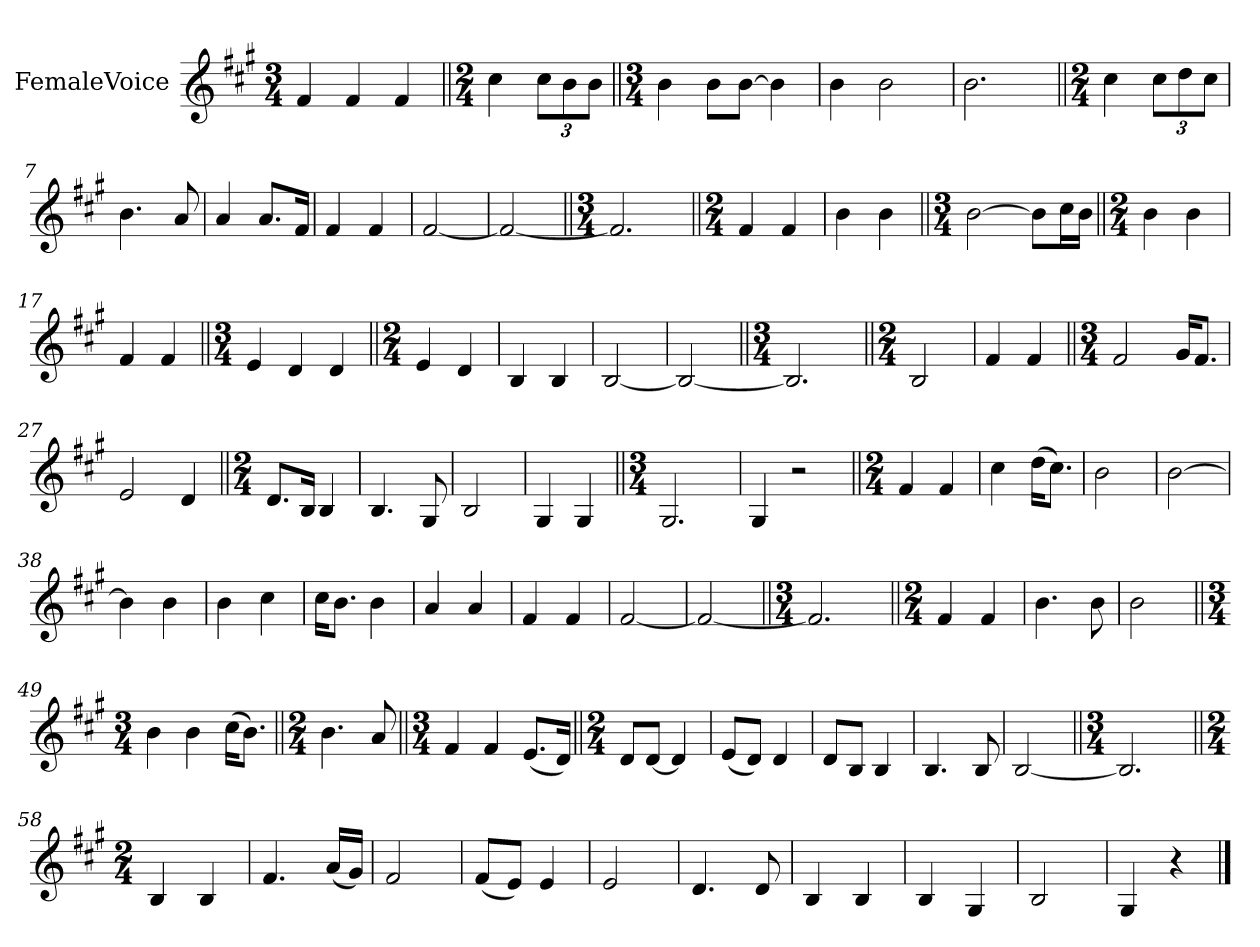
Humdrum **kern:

**kern
*part1
*staff1
*I"FemaleVoice
*clefG2
*k[f#c#g#]
*M3/4
*MM116
=1
4f#
4f#
4f#
=2||
*M2/4
4cc#
12cc#\L
12b\
12b\J
=3||
*M3/4
4b
8b\L
[8b\J
4b]
=4
4b
2b
=5
2.b
=6||
*M2/4
4cc#
12cc#\L
12dd\
12cc#\J
=7
4.b
8a
=8
4a
8.a/L
16f#/Jk
=9
4f#
4f#
=10
[2f#
=11
2f#_
=12||
*M3/4
2.f#]
=13||
*M2/4
4f#
4f#
=14
4b
4b
=15||
*M3/4
[2b
8b\L]
16cc#\L
16b\JJ
=16||
*M2/4
4b
4b
=17
4f#
4f#
=18||
*M3/4
4e
4d
4d
=19||
*M2/4
4e
4d
=20
4B
4B
=21
[2B
=22
2B_
=23||
*M3/4
2.B]
=24||
*M2/4
2B
=25
4f#
4f#
=26||
*M3/4
2f#
16g#/KL
8.f#/J
=27
2e
4d
=28||
*M2/4
8.d/L
16B/Jk
4B
=29
4.B
8G#
=30
2B
=31
4G#
4G#
=32||
*M3/4
2.G#
=33
4G#
2r
=34||
*M2/4
4f#
4f#
=35
4cc#
(16dd\KL
8.cc#\J)
=36
2b
=37
[2b
=38
4b]
4b
=39
4b
4cc#
=40
16cc#\KL
8.b\J
4b
=41
4a
4a
=42
4f#
4f#
=43
[2f#
=44
2f#_
=45||
*M3/4
2.f#]
=46||
*M2/4
4f#
4f#
=47
4.b
8b
=48
2b
=49||
*M3/4
4b
4b
(16cc#\KL
8.b\J)
=50||
*M2/4
4.b
8a
=51||
*M3/4
4f#
4f#
(8.e/L
16d/Jk)
=52||
*M2/4
8d/L
[8d/J
4d]
=53
(8e/L
8d/J)
4d
=54
8d/L
8B/J
4B
=55
4.B
8B
=56
[2B
=57||
*M3/4
2.B]
=58||
*M2/4
4B
4B
=59
4.f#
(16a/LL
16g#/JJ)
=60
2f#
=61
(8f#/L
8e/J)
4e
=62
2e
=63
4.d
8d
=64
4B
4B
=65
4B
4G#
=66
2B
=67
4G#
4r
==
*-
